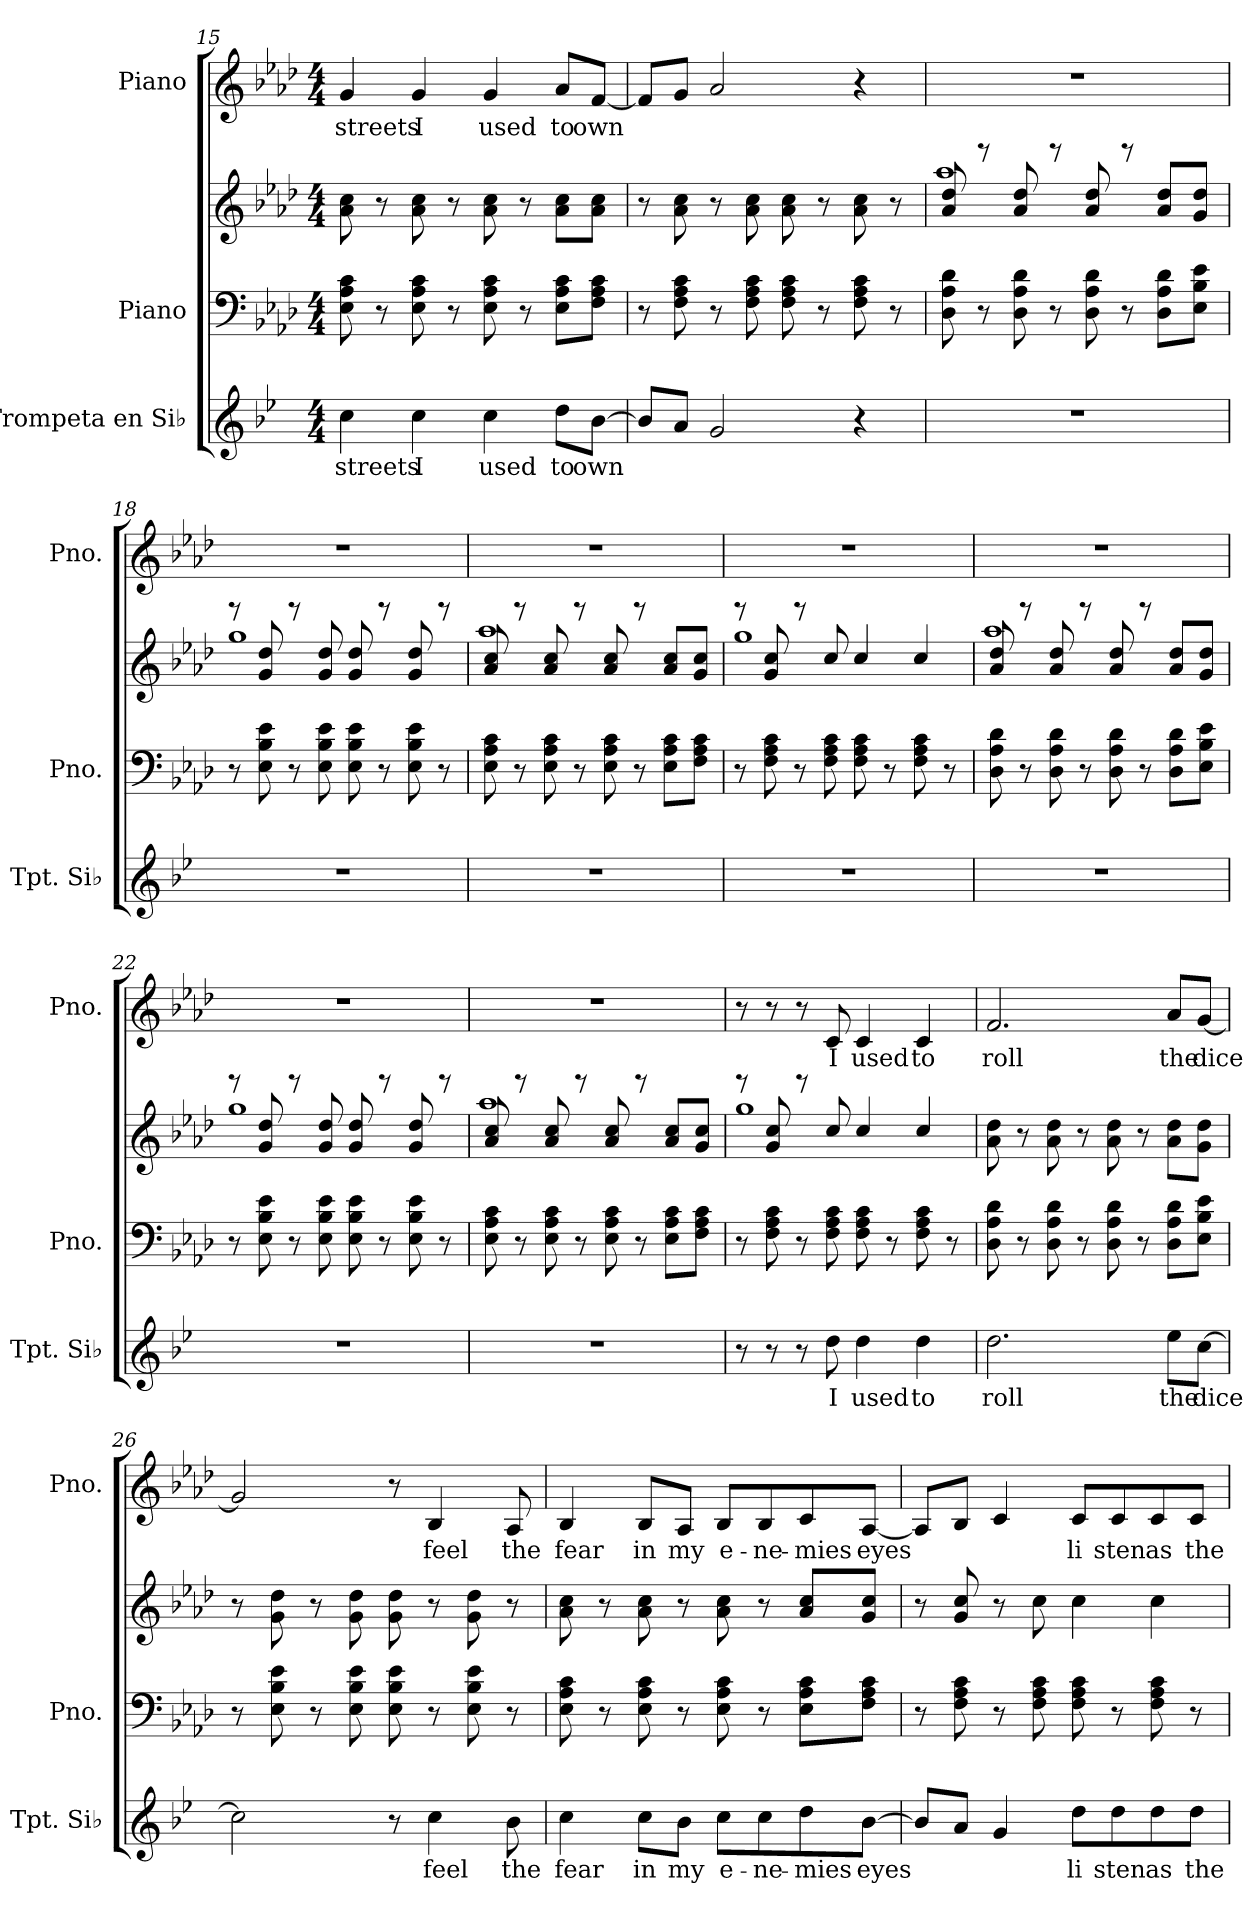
**kern	**text	**kern	**kern	**kern	**text
*part3	*part3	*part2	*part2	*part1	*part1
*staff4	*staff4	*staff3	*staff2	*staff1	*staff1
*I"Trompeta en Si♭	*	*I"Piano	*	*I"Piano	*
*I'Tpt. Si♭	*	*I'Pno.	*	*I'Pno.	*
*clefG2	*	*clefF4	*clefG2	*clefG2	*
*ITrd1c2	*	*	*	*	*
*k[b-e-a-d-]	*	*k[b-e-a-d-]	*k[b-e-a-d-]	*k[b-e-a-d-]	*
*M4/4	*	*M4/4	*M4/4	*M4/4	*
=15	=15	=15	=15	=15	=15
!	!LO:LY:b	!	!	!	!LO:LY:b
4b-\	streets	8E-\ 8A-\ 8c\	8a-\ 8cc\	4g/	streets
.	.	8r	8r	.	.
!	!LO:LY:b	!	!	!	!LO:LY:b
4b-\	I	8E-\ 8A-\ 8c\	8a-\ 8cc\	4g/	I
.	.	8r	8r	.	.
!	!LO:LY:b	!	!	!	!LO:LY:b
4b-\	used	8E-\ 8A-\ 8c\	8a-\ 8cc\	4g/	used
.	.	8r	8r	.	.
!	!LO:LY:b	!	!	!	!LO:LY:b
8cc\L	to	8E-\ 8A-\ 8c\L	8a-\ 8cc\L	8a-/L	to
!	!LO:LY:b	!	!	!	!LO:LY:b
[8a-\J	own	8F\ 8A-\ 8c\J	8a-\ 8cc\J	[8f/J	own
=16	=16	=16	=16	=16	=16
8a-/L]	.	8r	8r	8f/L]	.
8g/J	.	8F\ 8A-\ 8c\	8a-\ 8cc\	8g/J	.
2f/	.	8r	8r	2a-/	.
.	.	8F\ 8A-\ 8c\	8a-\ 8cc\	.	.
.	.	8F\ 8A-\ 8c\	8a-\ 8cc\	.	.
.	.	8r	8r	.	.
4r	.	8F\ 8A-\ 8c\	8a-\ 8cc\	4r	.
.	.	8r	8r	.	.
!!LO:LB:g=z
=17	=17	=17	=17	=17	=17
*	*	*	*^	*	*
1r	.	8D-\ 8A-\ 8d-\	8a-/ 8dd-/	1aa-	1r	.
.	.	8r	8r	.	.	.
.	.	8D-\ 8A-\ 8d-\	8a-/ 8dd-/	.	.	.
.	.	8r	8r	.	.	.
.	.	8D-\ 8A-\ 8d-\	8a-/ 8dd-/	.	.	.
.	.	8r	8r	.	.	.
.	.	8D-\ 8A-\ 8d-\L	8a-/ 8dd-/L	.	.	.
.	.	8E-\ 8B-\ 8e-\J	8g/ 8dd-/J	.	.	.
=18	=18	=18	=18	=18	=18	=18
1r	.	8r	8r	1gg	1r	.
.	.	8E-\ 8B-\ 8e-\	8g/ 8dd-/	.	.	.
.	.	8r	8r	.	.	.
.	.	8E-\ 8B-\ 8e-\	8g/ 8dd-/	.	.	.
.	.	8E-\ 8B-\ 8e-\	8g/ 8dd-/	.	.	.
.	.	8r	8r	.	.	.
.	.	8E-\ 8B-\ 8e-\	8g/ 8dd-/	.	.	.
.	.	8r	8r	.	.	.
=19	=19	=19	=19	=19	=19	=19
1r	.	8E-\ 8A-\ 8c\	8a-/ 8cc/	1aa-	1r	.
.	.	8r	8r	.	.	.
.	.	8E-\ 8A-\ 8c\	8a-/ 8cc/	.	.	.
.	.	8r	8r	.	.	.
.	.	8E-\ 8A-\ 8c\	8a-/ 8cc/	.	.	.
.	.	8r	8r	.	.	.
.	.	8E-\ 8A-\ 8c\L	8a-/ 8cc/L	.	.	.
.	.	8F\ 8A-\ 8c\J	8g/ 8cc/J	.	.	.
=20	=20	=20	=20	=20	=20	=20
1r	.	8r	8r	1gg	1r	.
.	.	8F\ 8A-\ 8c\	8g/ 8cc/	.	.	.
.	.	8r	8r	.	.	.
.	.	8F\ 8A-\ 8c\	8cc/	.	.	.
.	.	8F\ 8A-\ 8c\	4cc/	.	.	.
.	.	8r	.	.	.	.
.	.	8F\ 8A-\ 8c\	4cc/	.	.	.
.	.	8r	.	.	.	.
!!LO:LB:g=z
=21	=21	=21	=21	=21	=21	=21
1r	.	8D-\ 8A-\ 8d-\	8a-/ 8dd-/	1aa-	1r	.
.	.	8r	8r	.	.	.
.	.	8D-\ 8A-\ 8d-\	8a-/ 8dd-/	.	.	.
.	.	8r	8r	.	.	.
.	.	8D-\ 8A-\ 8d-\	8a-/ 8dd-/	.	.	.
.	.	8r	8r	.	.	.
.	.	8D-\ 8A-\ 8d-\L	8a-/ 8dd-/L	.	.	.
.	.	8E-\ 8B-\ 8e-\J	8g/ 8dd-/J	.	.	.
=22	=22	=22	=22	=22	=22	=22
1r	.	8r	8r	1gg	1r	.
.	.	8E-\ 8B-\ 8e-\	8g/ 8dd-/	.	.	.
.	.	8r	8r	.	.	.
.	.	8E-\ 8B-\ 8e-\	8g/ 8dd-/	.	.	.
.	.	8E-\ 8B-\ 8e-\	8g/ 8dd-/	.	.	.
.	.	8r	8r	.	.	.
.	.	8E-\ 8B-\ 8e-\	8g/ 8dd-/	.	.	.
.	.	8r	8r	.	.	.
=23	=23	=23	=23	=23	=23	=23
1r	.	8E-\ 8A-\ 8c\	8a-/ 8cc/	1aa-	1r	.
.	.	8r	8r	.	.	.
.	.	8E-\ 8A-\ 8c\	8a-/ 8cc/	.	.	.
.	.	8r	8r	.	.	.
.	.	8E-\ 8A-\ 8c\	8a-/ 8cc/	.	.	.
.	.	8r	8r	.	.	.
.	.	8E-\ 8A-\ 8c\L	8a-/ 8cc/L	.	.	.
.	.	8F\ 8A-\ 8c\J	8g/ 8cc/J	.	.	.
=24	=24	=24	=24	=24	=24	=24
8r	.	8r	8r	1gg	8r	.
8r	.	8F\ 8A-\ 8c\	8g/ 8cc/	.	8r	.
8r	.	8r	8r	.	8r	.
!	!LO:LY:b	!	!	!	!	!LO:LY:b
8cc\	I	8F\ 8A-\ 8c\	8cc/	.	8c/	I
!	!LO:LY:b	!	!	!	!	!LO:LY:b
4cc\	used	8F\ 8A-\ 8c\	4cc/	.	4c/	used
.	.	8r	.	.	.	.
!	!LO:LY:b	!	!	!	!	!LO:LY:b
4cc\	to	8F\ 8A-\ 8c\	4cc/	.	4c/	to
.	.	8r	.	.	.	.
*	*	*	*v	*v	*	*
!!LO:PB:g=z
=25	=25	=25	=25	=25	=25
!	!LO:LY:b	!	!	!	!LO:LY:b
2.cc\	roll	8D-\ 8A-\ 8d-\	8a-\ 8dd-\	2.f/	roll
.	.	8r	8r	.	.
.	.	8D-\ 8A-\ 8d-\	8a-\ 8dd-\	.	.
.	.	8r	8r	.	.
.	.	8D-\ 8A-\ 8d-\	8a-\ 8dd-\	.	.
.	.	8r	8r	.	.
!	!LO:LY:b	!	!	!	!LO:LY:b
8dd-\L	the	8D-\ 8A-\ 8d-\L	8a-\ 8dd-\L	8a-/L	the
!	!LO:LY:b	!	!	!	!LO:LY:b
[8b-\J	dice	8E-\ 8B-\ 8e-\J	8g\ 8dd-\J	[8g/J	dice
=26	=26	=26	=26	=26	=26
2b-\]	.	8r	8r	2g/]	.
.	.	8E-\ 8B-\ 8e-\	8g\ 8dd-\	.	.
.	.	8r	8r	.	.
.	.	8E-\ 8B-\ 8e-\	8g\ 8dd-\	.	.
8r	.	8E-\ 8B-\ 8e-\	8g\ 8dd-\	8r	.
!	!LO:LY:b	!	!	!	!LO:LY:b
4b-\	feel	8r	8r	4B-/	feel
.	.	8E-\ 8B-\ 8e-\	8g\ 8dd-\	.	.
!	!LO:LY:b	!	!	!	!LO:LY:b
8a-\	the	8r	8r	8A-/	the
=27	=27	=27	=27	=27	=27
!	!LO:LY:b	!	!	!	!LO:LY:b
4b-\	fear	8E-\ 8A-\ 8c\	8a-\ 8cc\	4B-/	fear
.	.	8r	8r	.	.
!	!LO:LY:b	!	!	!	!LO:LY:b
8b-\L	in	8E-\ 8A-\ 8c\	8a-\ 8cc\	8B-/L	in
!	!LO:LY:b	!	!	!	!LO:LY:b
8a-\J	my	8r	8r	8A-/J	my
!	!LO:LY:b	!	!	!	!LO:LY:b
8b-\L	e-	8E-\ 8A-\ 8c\	8a-\ 8cc\	8B-/L	e-
!	!LO:LY:b	!	!	!	!LO:LY:b
8b-\	-ne-	8r	8r	8B-/	-ne-
!	!LO:LY:b	!	!	!	!LO:LY:b
8cc\	-mies	8E-\ 8A-\ 8c\L	8a-/ 8cc/L	8c/	-mies
!	!LO:LY:b	!	!	!	!LO:LY:b
[8a-\J	eyes	8F\ 8A-\ 8c\J	8g/ 8cc/J	[8A-/J	eyes
=28	=28	=28	=28	=28	=28
8a-/L]	.	8r	8r	8A-/L]	.
8g/J	.	8F\ 8A-\ 8c\	8g/ 8cc/	8B-/J	.
4f/	.	8r	8r	4c/	.
.	.	8F\ 8A-\ 8c\	8cc\	.	.
!	!LO:LY:b	!	!	!	!LO:LY:b
8cc\L	li	8F\ 8A-\ 8c\	4cc\	8c/L	li
!	!LO:LY:b	!	!	!	!LO:LY:b
8cc\	sten	8r	.	8c/	sten
!	!LO:LY:b	!	!	!	!LO:LY:b
8cc\	as	8F\ 8A-\ 8c\	4cc\	8c/	as
!	!LO:LY:b	!	!	!	!LO:LY:b
8cc\J	the	8r	.	8c/J	the
=	=	=	=	=	=
*-	*-	*-	*-	*-	*-
